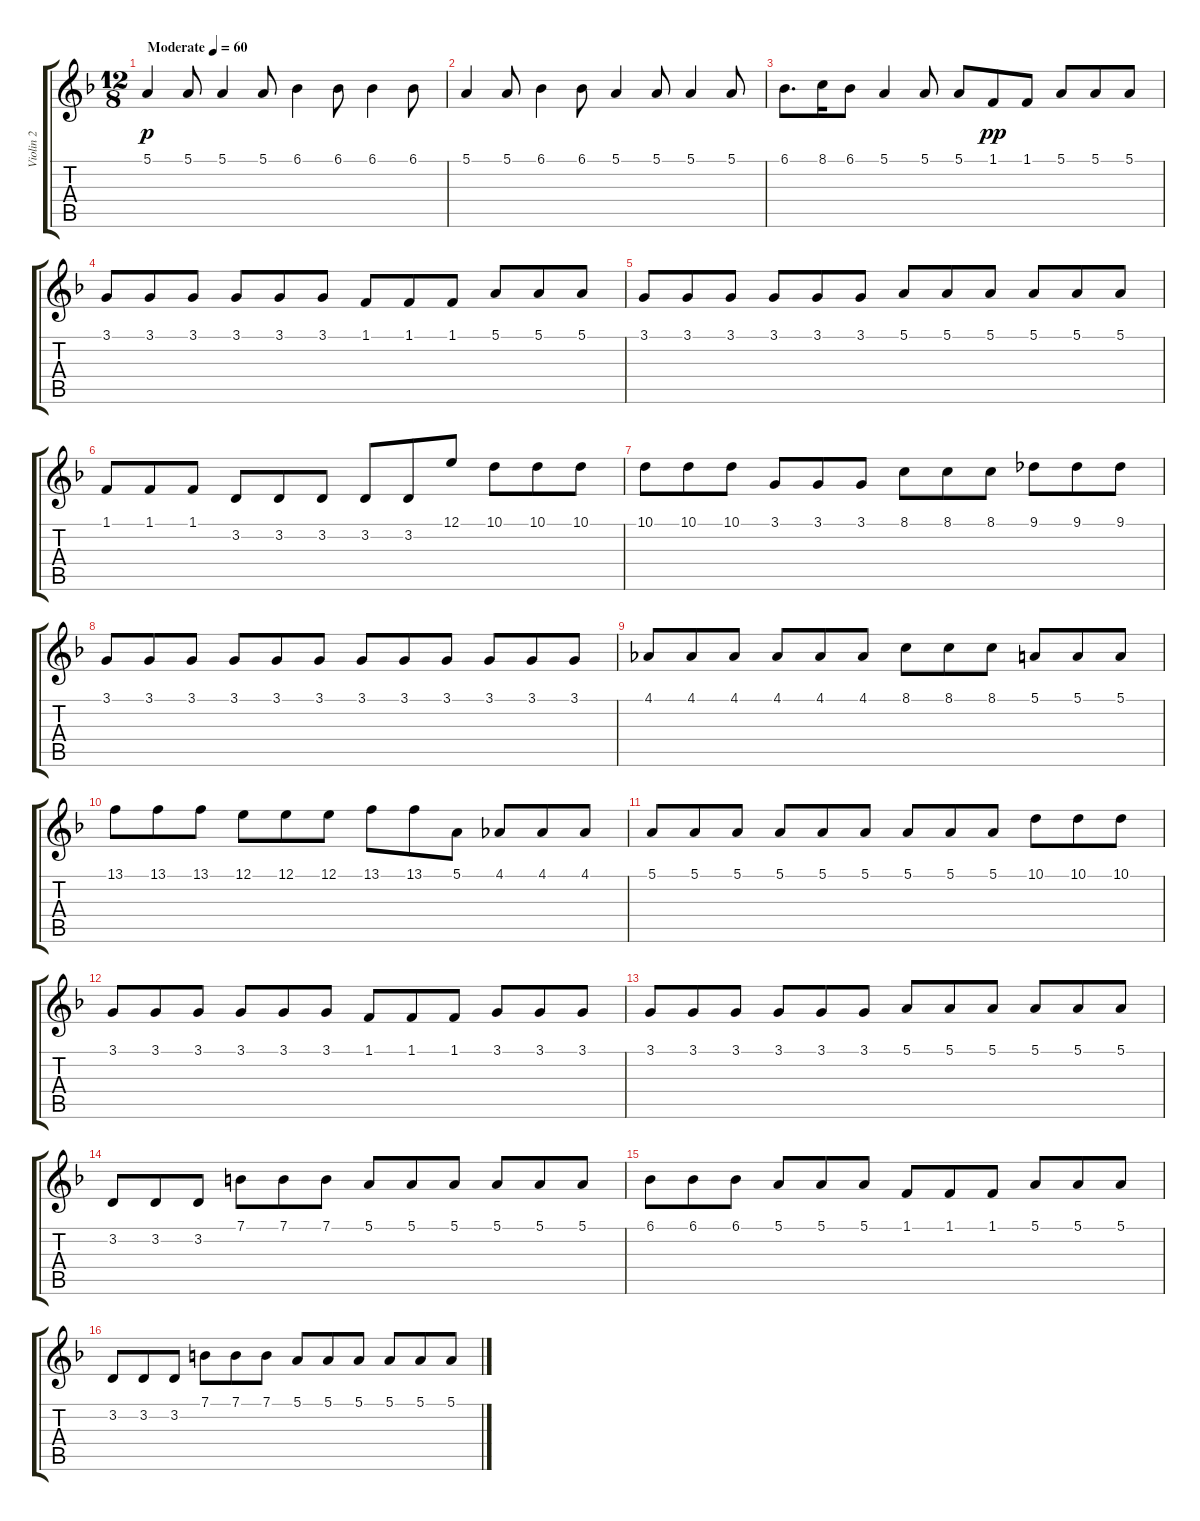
\track ("Violin 2" "Violin 2") {instrument violin}
\staff {score tabs}
\tuning (E4 B3 G3 D3 A2 E2) {hide}
\ts (12 8)
\tempo (60 "Moderate")
\tempo 40
\tempo (60 "Moderate")
\clef g2
\ks f
5.1.4{dy p instrument violin} 5.1.8 5.1.4 5.1.8 6.1.4 6.1.8 6.1.4 6.1.8 |
5.1.4 5.1.8 6.1.4 6.1.8 5.1.4 5.1.8 5.1.4 5.1.8 |
6.1.8{d} 8.1.16 6.1.8 5.1.4 5.1.8 5.1.8 1.1.8{dy pp} 1.1.8 5.1.8 5.1.8 5.1.8 |
3.1.8 3.1.8 3.1.8 3.1.8 3.1.8 3.1.8 1.1.8 1.1.8 1.1.8 5.1.8 5.1.8 5.1.8 |
3.1.8 3.1.8 3.1.8 3.1.8 3.1.8 3.1.8 5.1.8 5.1.8 5.1.8 5.1.8 5.1.8 5.1.8 |
1.1.8 1.1.8 1.1.8 3.2.8 3.2.8 3.2.8 3.2.8 3.2.8 12.1.8 10.1.8 10.1.8 10.1.8 |
10.1.8 10.1.8 10.1.8 3.1.8 3.1.8 3.1.8 8.1.8 8.1.8 8.1.8 9.1.8 9.1.8 9.1.8 |
3.1.8 3.1.8 3.1.8 3.1.8 3.1.8 3.1.8 3.1.8 3.1.8 3.1.8 3.1.8 3.1.8 3.1.8 |
4.1.8 4.1.8 4.1.8 4.1.8 4.1.8 4.1.8 8.1.8 8.1.8 8.1.8 5.1.8 5.1.8 5.1.8 |
13.1.8 13.1.8 13.1.8 12.1.8 12.1.8 12.1.8 13.1.8 13.1.8 5.1.8 4.1.8 4.1.8 4.1.8 |
5.1.8 5.1.8 5.1.8 5.1.8 5.1.8 5.1.8 5.1.8 5.1.8 5.1.8 10.1.8 10.1.8 10.1.8 |
3.1.8 3.1.8 3.1.8 3.1.8 3.1.8 3.1.8 1.1.8 1.1.8 1.1.8 3.1.8 3.1.8 3.1.8 |
3.1.8 3.1.8 3.1.8 3.1.8 3.1.8 3.1.8 5.1.8 5.1.8 5.1.8 5.1.8 5.1.8 5.1.8 |
3.2.8 3.2.8 3.2.8 7.1.8 7.1.8 7.1.8 5.1.8 5.1.8 5.1.8 5.1.8 5.1.8 5.1.8 |
6.1.8 6.1.8 6.1.8 5.1.8 5.1.8 5.1.8 1.1.8 1.1.8 1.1.8 5.1.8 5.1.8 5.1.8 |
3.2.8 3.2.8 3.2.8 7.1.8 7.1.8 7.1.8 5.1.8 5.1.8 5.1.8 5.1.8 5.1.8 5.1.8
